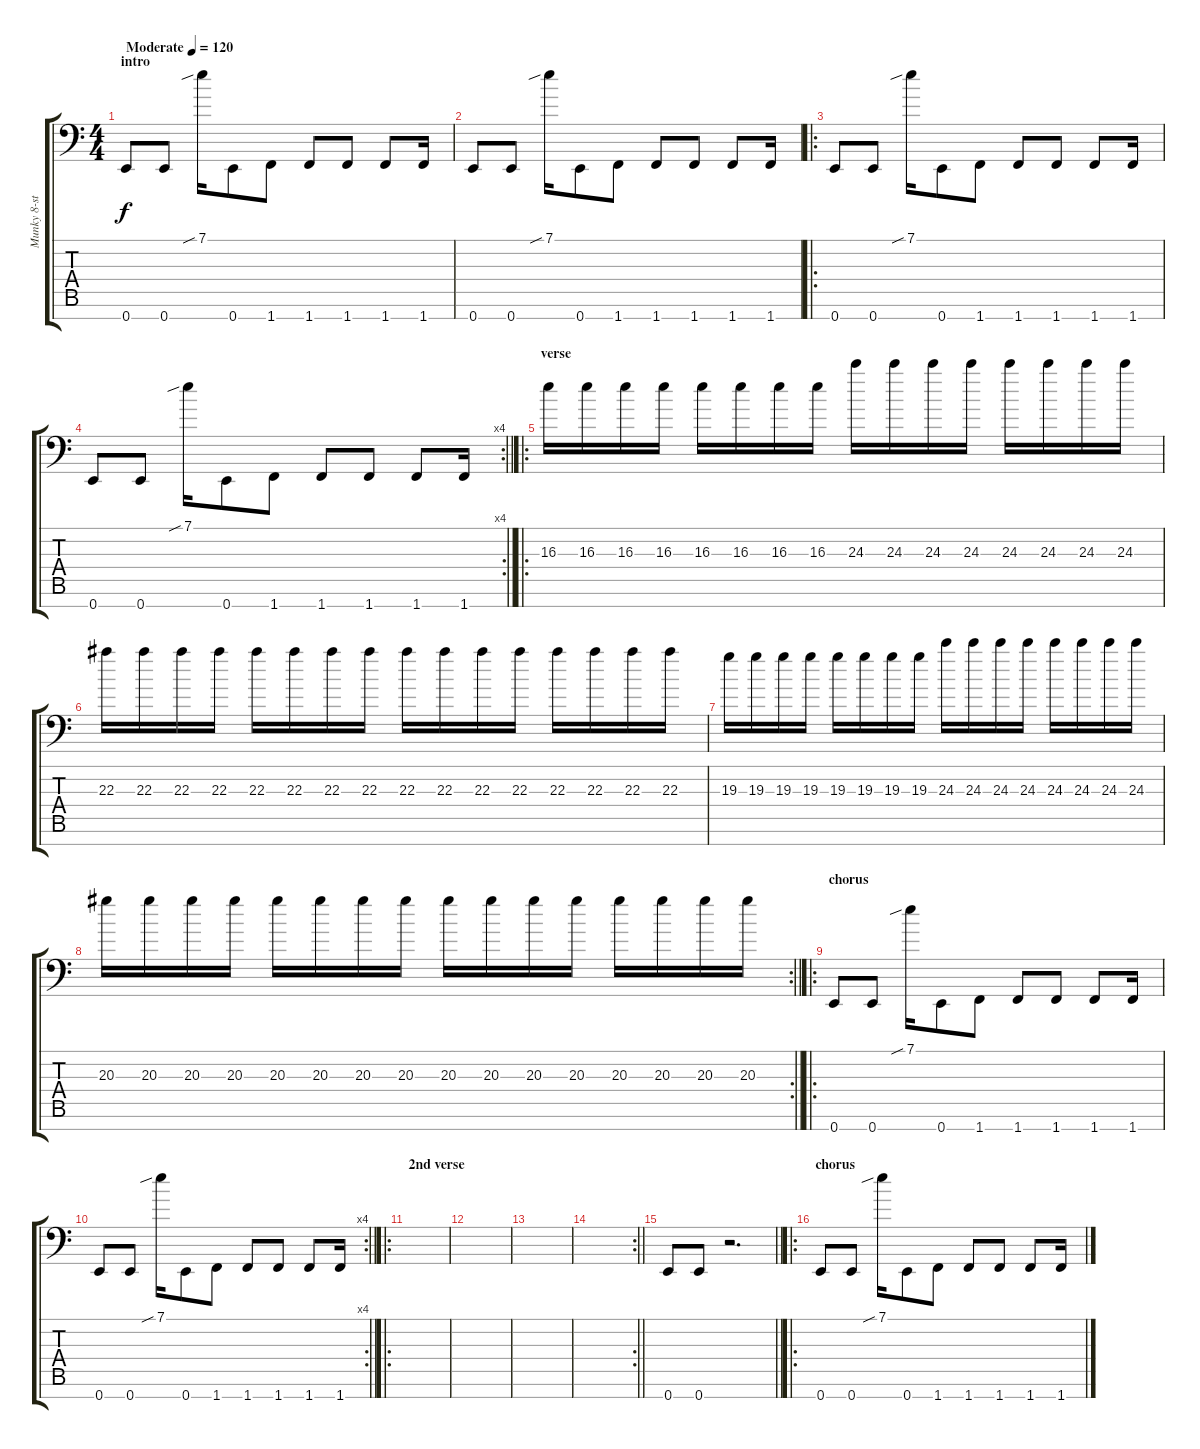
\track ("Munky 8-string" "Munky 8-st") {instrument distortionguitar}
\staff {score tabs}
\tuning (A3 E3 C3 G2 D2 A1 E1) {hide}
\ts (4 4)
\section ("" "intro")
\tempo (120 "Moderate")
\clef f4
\ks c
0.7.8{dy f volume 8 instrument distortionguitar} 0.7.8 7.1{sib}.16{instrument distortionguitar} 0.7.8{instrument distortionguitar} 1.7.8 1.7.8 1.7.8 1.7.8 1.7.16 |
0.7.8 0.7.8 7.1{sib}.16{instrument distortionguitar} 0.7.8{instrument distortionguitar} 1.7.8 1.7.8 1.7.8 1.7.8 1.7.16 |
\ro
0.7.8{volume 16} 0.7.8 7.1{sib}.16{instrument distortionguitar} 0.7.8{instrument distortionguitar} 1.7.8 1.7.8 1.7.8 1.7.8 1.7.16 |
\rc 4
\barLineRight lightlight
0.7.8 0.7.8 7.1{sib}.16{instrument distortionguitar} 0.7.8{instrument distortionguitar} 1.7.8 1.7.8 1.7.8 1.7.8 1.7.16 |
\ro
\section ("" "verse")
16.3.16 16.3.16 16.3.16 16.3.16 16.3.16 16.3.16 16.3.16 16.3.16 24.3.16 24.3.16 24.3.16 24.3.16 24.3.16 24.3.16 24.3.16 24.3.16 |
22.3.16 22.3.16 22.3.16 22.3.16 22.3.16 22.3.16 22.3.16 22.3.16 22.3.16 22.3.16 22.3.16 22.3.16 22.3.16 22.3.16 22.3.16 22.3.16 |
19.3.16 19.3.16 19.3.16 19.3.16 19.3.16 19.3.16 19.3.16 19.3.16 24.3.16 24.3.16 24.3.16 24.3.16 24.3.16 24.3.16 24.3.16 24.3.16 |
\rc 2
\barLineRight lightlight
20.3.16 20.3.16 20.3.16 20.3.16 20.3.16 20.3.16 20.3.16 20.3.16 20.3.16 20.3.16 20.3.16 20.3.16 20.3.16 20.3.16 20.3.16 20.3.16 |
\ro
\section ("" "chorus")
0.7.8{volume 16} 0.7.8 7.1{sib}.16{instrument distortionguitar} 0.7.8{instrument distortionguitar} 1.7.8 1.7.8 1.7.8 1.7.8 1.7.16 |
\rc 4
\barLineRight lightlight
0.7.8 0.7.8 7.1{sib}.16{instrument distortionguitar} 0.7.8{instrument distortionguitar} 1.7.8 1.7.8 1.7.8 1.7.8 1.7.16 |
\ro
\section ("" "2nd verse")
|
|
|
\rc 2
\barLineRight lightlight
|
\barLineRight lightlight
0.7.8 0.7.8 r.2{d} |
\ro
\section ("" "chorus")
0.7.8{volume 16} 0.7.8 7.1{sib}.16{instrument distortionguitar} 0.7.8{instrument distortionguitar} 1.7.8 1.7.8 1.7.8 1.7.8 1.7.16
